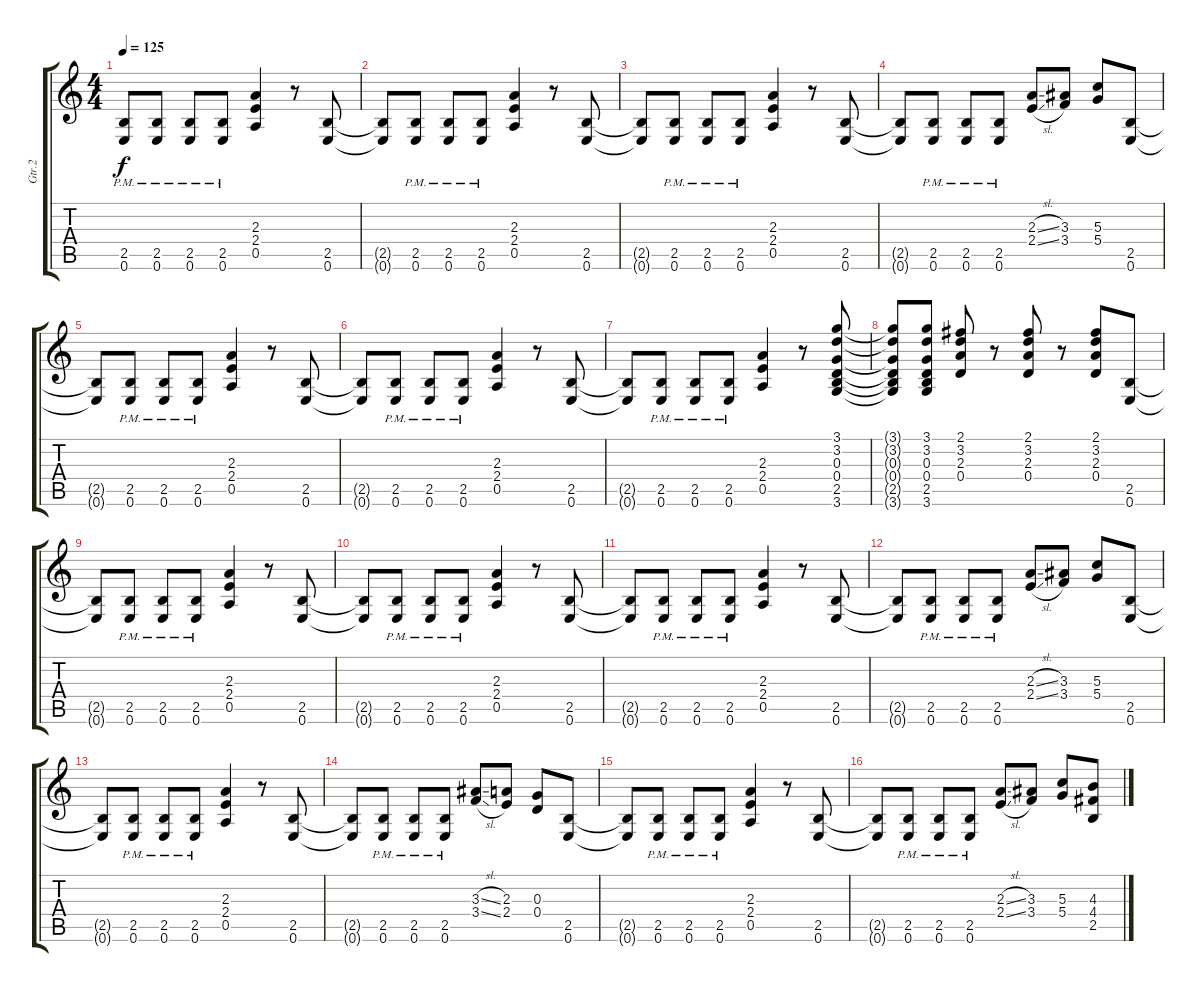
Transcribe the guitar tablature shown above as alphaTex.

\track ("Gtr.2" "Gtr.2") {instrument overdrivenguitar}
\staff {score tabs}
\tuning (E4 B3 G3 D3 A2 E2) {hide}
\ts (4 4)
\tempo 125
\clef g2
\ks c
(2.5{pm} 0.6{pm}).8{dy f volume 12} (2.5{pm} 0.6{pm}).8 (2.5{pm} 0.6{pm}).8 (2.5{pm} 0.6{pm}).8 (2.3 2.4 0.5).4 r.8 (2.5 0.6).8 |
(2.5{t} 0.6{t}).8 (2.5{pm} 0.6{pm}).8 (2.5{pm} 0.6{pm}).8 (2.5{pm} 0.6{pm}).8 (2.3 2.4 0.5).4 r.8 (2.5 0.6).8 |
(2.5{t} 0.6{t}).8 (2.5{pm} 0.6{pm}).8 (2.5{pm} 0.6{pm}).8 (2.5{pm} 0.6{pm}).8 (2.3 2.4 0.5).4 r.8 (2.5 0.6).8 |
(2.5{t} 0.6{t}).8 (2.5{pm} 0.6{pm}).8 (2.5{pm} 0.6{pm}).8 (2.5{pm} 0.6{pm}).8 (2.3{sl} 2.4{sl}).8 (3.3 3.4).8 (5.3 5.4).8 (2.5 0.6).8 |
(2.5{t} 0.6{t}).8 (2.5{pm} 0.6{pm}).8 (2.5{pm} 0.6{pm}).8 (2.5{pm} 0.6{pm}).8 (2.3 2.4 0.5).4 r.8 (2.5 0.6).8 |
(2.5{t} 0.6{t}).8 (2.5{pm} 0.6{pm}).8 (2.5{pm} 0.6{pm}).8 (2.5{pm} 0.6{pm}).8 (2.3 2.4 0.5).4 r.8 (2.5 0.6).8 |
(2.5{t} 0.6{t}).8 (2.5{pm} 0.6{pm}).8 (2.5{pm} 0.6{pm}).8 (2.5{pm} 0.6{pm}).8 (2.3 2.4 0.5).4 r.8 (3.1 3.2 0.3 0.4 2.5 3.6).8 |
(3.1{t} 3.2{t} 0.3{t} 0.4{t} 2.5{t} 3.6{t}).8 (3.1 3.2 0.3 0.4 2.5 3.6).8 (2.1 3.2 2.3 0.4).8 r.8 (2.1 3.2 2.3 0.4).8 r.8 (2.1 3.2 2.3 0.4).8 (2.5 0.6).8 |
(2.5{t} 0.6{t}).8 (2.5{pm} 0.6{pm}).8 (2.5{pm} 0.6{pm}).8 (2.5{pm} 0.6{pm}).8 (2.3 2.4 0.5).4 r.8 (2.5 0.6).8 |
(2.5{t} 0.6{t}).8 (2.5{pm} 0.6{pm}).8 (2.5{pm} 0.6{pm}).8 (2.5{pm} 0.6{pm}).8 (2.3 2.4 0.5).4 r.8 (2.5 0.6).8 |
(2.5{t} 0.6{t}).8 (2.5{pm} 0.6{pm}).8 (2.5{pm} 0.6{pm}).8 (2.5{pm} 0.6{pm}).8 (2.3 2.4 0.5).4 r.8 (2.5 0.6).8 |
(2.5{t} 0.6{t}).8 (2.5{pm} 0.6{pm}).8 (2.5{pm} 0.6{pm}).8 (2.5{pm} 0.6{pm}).8 (2.3{sl} 2.4{sl}).8 (3.3 3.4).8 (5.3 5.4).8 (2.5 0.6).8 |
(2.5{t} 0.6{t}).8 (2.5{pm} 0.6{pm}).8 (2.5{pm} 0.6{pm}).8 (2.5{pm} 0.6{pm}).8 (2.3 2.4 0.5).4 r.8 (2.5 0.6).8 |
(2.5{t} 0.6{t}).8 (2.5{pm} 0.6{pm}).8 (2.5{pm} 0.6{pm}).8 (2.5{pm} 0.6{pm}).8 (3.3{sl} 3.4{sl}).8 (2.3 2.4).8 (0.3 0.4).8 (2.5 0.6).8 |
(2.5{t} 0.6{t}).8 (2.5{pm} 0.6{pm}).8 (2.5{pm} 0.6{pm}).8 (2.5{pm} 0.6{pm}).8 (2.3 2.4 0.5).4 r.8 (2.5 0.6).8 |
(2.5{t} 0.6{t}).8 (2.5{pm} 0.6{pm}).8 (2.5{pm} 0.6{pm}).8 (2.5{pm} 0.6{pm}).8 (2.3{sl} 2.4{sl}).8 (3.3 3.4).8 (5.3 5.4).8 (4.3 4.4 2.5).8
